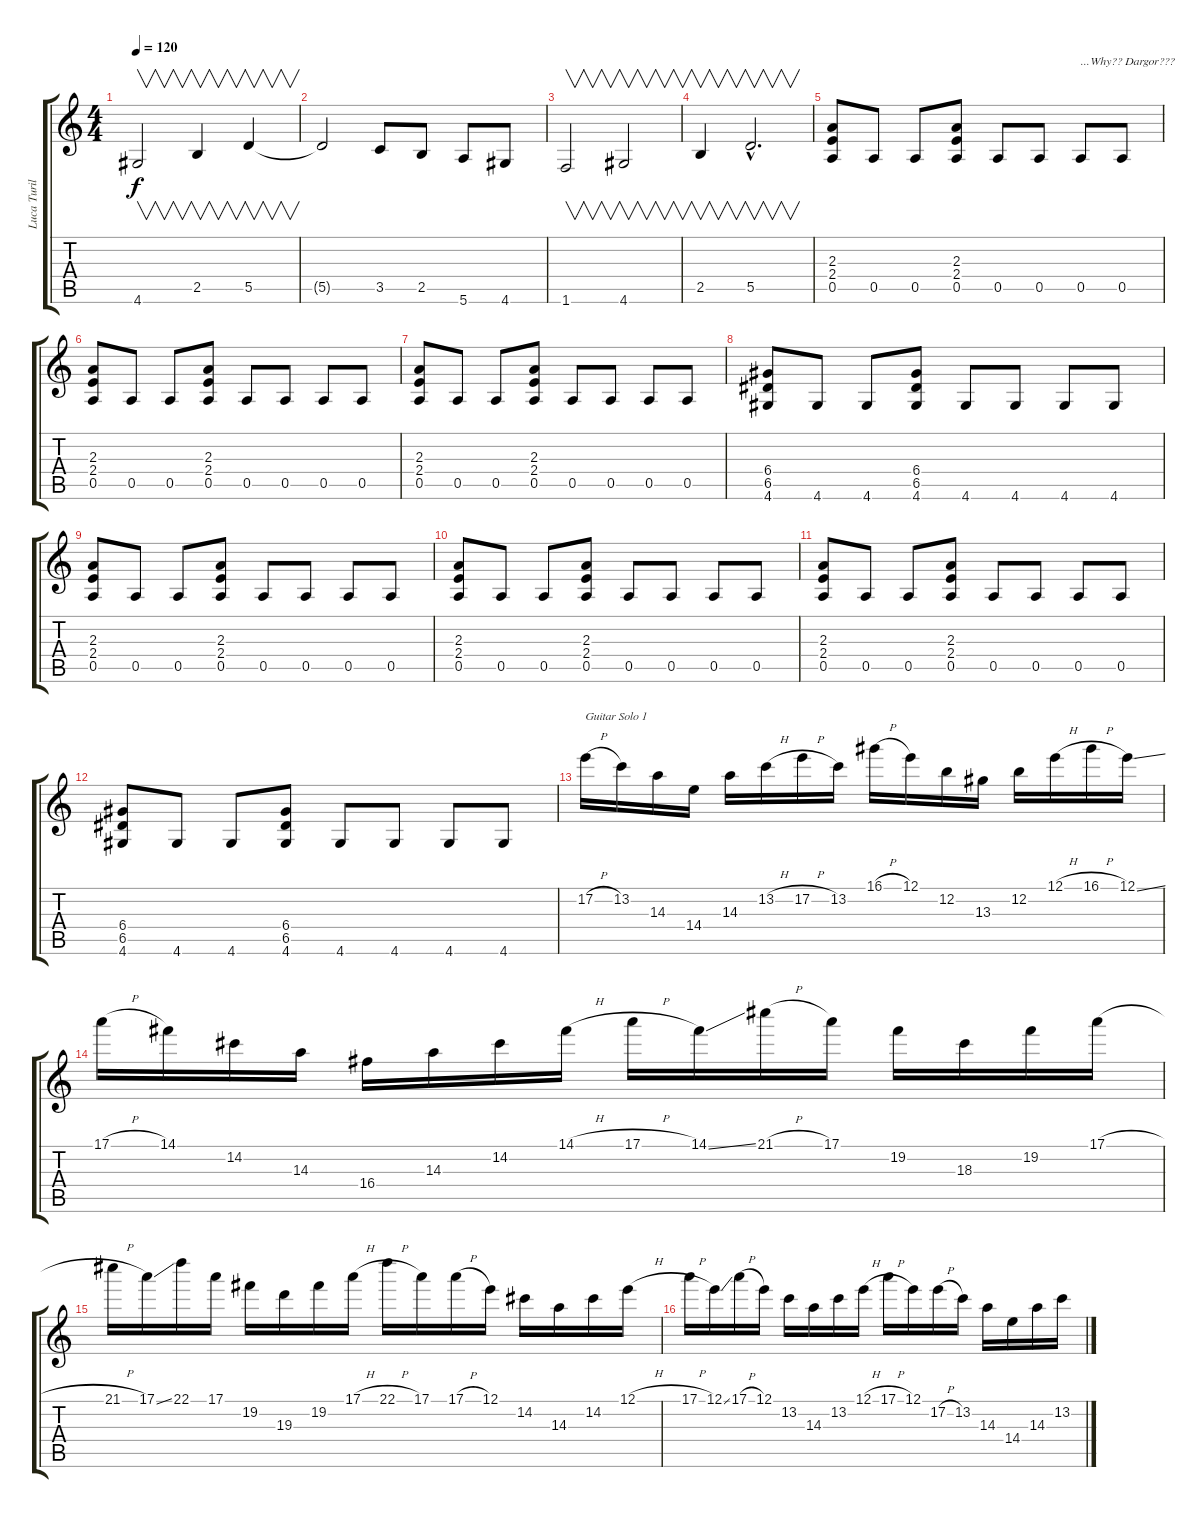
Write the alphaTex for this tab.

\track ("Luca Turilli" "Luca Turil") {instrument overdrivenguitar}
\staff {score tabs}
\tuning (E4 B3 G3 D3 A2 E2) {hide}
\ts (4 4)
\tempo 120
\clef g2
\ks c
4.6.2{v dy f} 2.5.4{v} 5.5.4{v} |
5.5{t}.2 3.5.8 2.5.8 5.6.8 4.6.8 |
1.6.2{v} 4.6.2{v} |
2.5.4{v} 5.5{hac}.2{v d} |
(2.3 2.4 0.5).8 0.5.8 0.5.8 (2.3 2.4 0.5).8 0.5.8 0.5.8 0.5.8{txt "...Why?? Dargor???"} 0.5.8 |
(2.3 2.4 0.5).8 0.5.8 0.5.8 (2.3 2.4 0.5).8 0.5.8 0.5.8 0.5.8 0.5.8 |
(2.3 2.4 0.5).8 0.5.8 0.5.8 (2.3 2.4 0.5).8 0.5.8 0.5.8 0.5.8 0.5.8 |
(6.4 6.5 4.6).8 4.6.8 4.6.8 (6.4 6.5 4.6).8 4.6.8 4.6.8 4.6.8 4.6.8 |
(2.3 2.4 0.5).8 0.5.8 0.5.8 (2.3 2.4 0.5).8 0.5.8 0.5.8 0.5.8 0.5.8 |
(2.3 2.4 0.5).8 0.5.8 0.5.8 (2.3 2.4 0.5).8 0.5.8 0.5.8 0.5.8 0.5.8 |
(2.3 2.4 0.5).8 0.5.8 0.5.8 (2.3 2.4 0.5).8 0.5.8 0.5.8 0.5.8 0.5.8 |
(6.4 6.5 4.6).8 4.6.8 4.6.8 (6.4 6.5 4.6).8 4.6.8 4.6.8 4.6.8 4.6.8 |
17.2{h}.16{txt "Guitar Solo 1"} 13.2.16 14.3.16 14.4.16 14.3.16 13.2{h}.16 17.2{h}.16 13.2.16 16.1{h}.16 12.1.16 12.2.16 13.3.16 12.2.16 12.1{h}.16 16.1{h}.16 12.1{ss}.16 |
17.1{h}.16 14.1.16 14.2.16 14.3.16 16.4.16 14.3.16 14.2.16 14.1{h}.16 17.1{h}.16 14.1{ss}.16 21.1{h}.16 17.1.16 19.2.16 18.3.16 19.2.16 17.1{h}.16 |
21.1{h}.16 17.1{ss}.16 22.1.16 17.1.16 19.2.16 19.3.16 19.2.16 17.1{h}.16 22.1{h}.16 17.1.16 17.1{h}.16 12.1.16 14.2.16 14.3.16 14.2.16 12.1{h}.16 |
17.1{h}.16 12.1{ss}.16 17.1{h}.16 12.1.16 13.2.16 14.3.16 13.2.16 12.1{h}.16 17.1{h}.16 12.1.16 17.2{h}.16 13.2.16 14.3.16 14.4.16 14.3.16 13.2{h}.16
